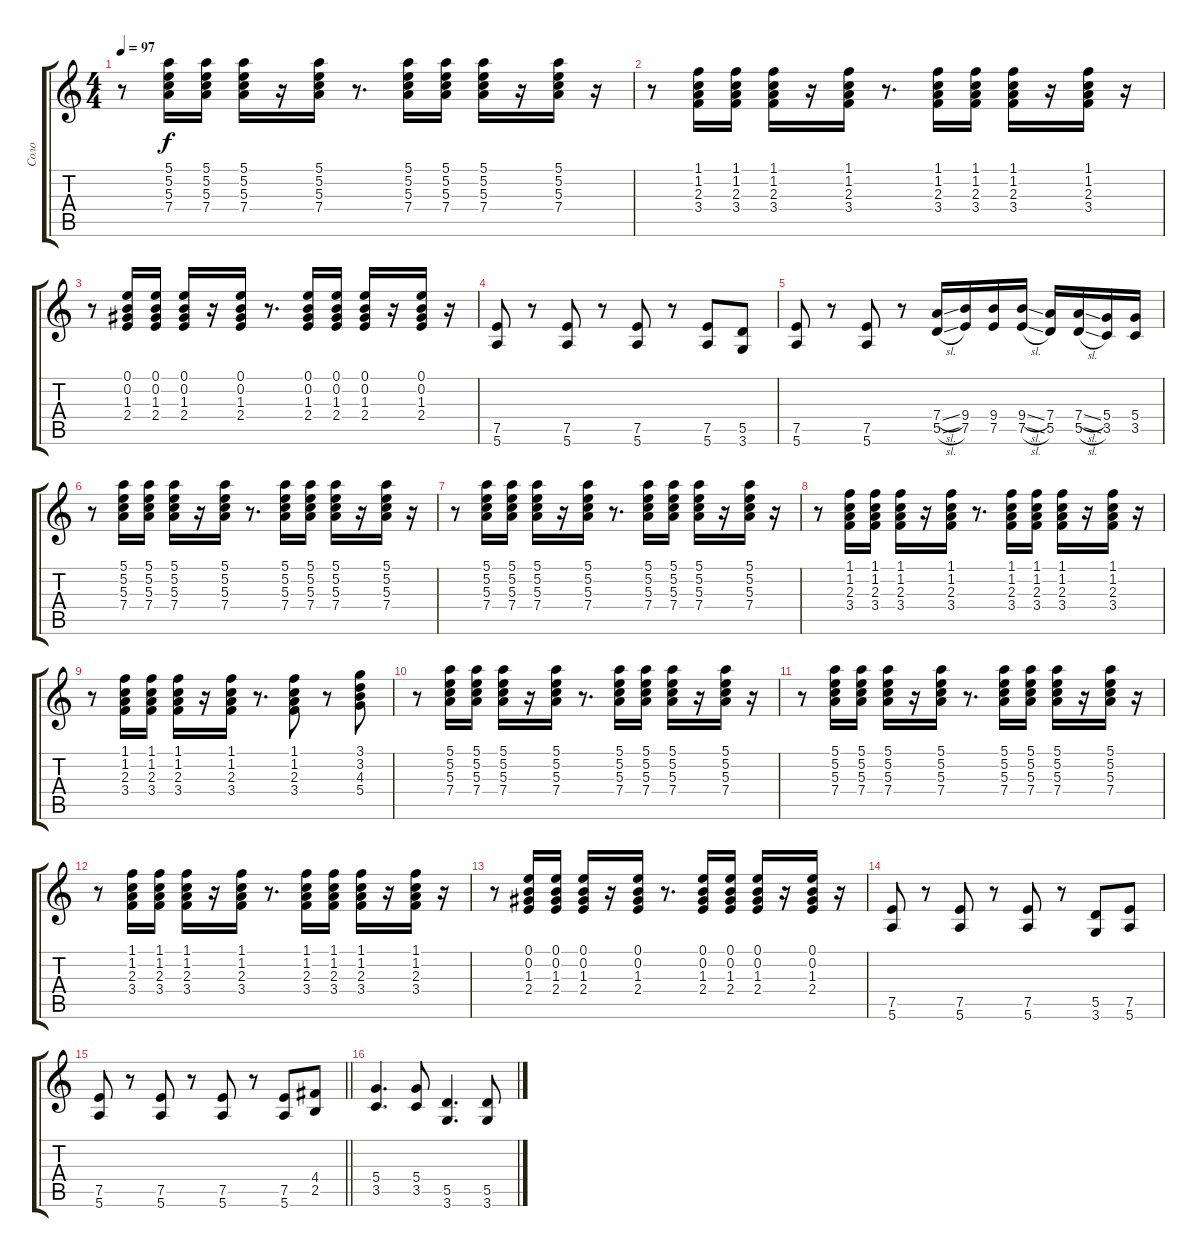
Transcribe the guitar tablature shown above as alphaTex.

\track ("Соло" "Соло") {instrument distortionguitar}
\staff {score tabs}
\tuning (E4 B3 G3 D3 A2 E2) {hide}
\ts (4 4)
\tempo 97
\clef g2
\ks c
r.8{dy f} (5.1 5.2 5.3 7.4).16 (5.1 5.2 5.3 7.4).16 (5.1 5.2 5.3 7.4).16 r.16 (5.1 5.2 5.3 7.4).16 r.8{d} (5.1 5.2 5.3 7.4).16 (5.1 5.2 5.3 7.4).16 (5.1 5.2 5.3 7.4).16 r.16 (5.1 5.2 5.3 7.4).16 r.16 |
r.8 (1.1 1.2 2.3 3.4).16 (1.1 1.2 2.3 3.4).16 (1.1 1.2 2.3 3.4).16 r.16 (1.1 1.2 2.3 3.4).16 r.8{d} (1.1 1.2 2.3 3.4).16 (1.1 1.2 2.3 3.4).16 (1.1 1.2 2.3 3.4).16 r.16 (1.1 1.2 2.3 3.4).16 r.16 |
r.8 (0.1 0.2 1.3 2.4).16 (0.1 0.2 1.3 2.4).16 (0.1 0.2 1.3 2.4).16 r.16 (0.1 0.2 1.3 2.4).16 r.8{d} (0.1 0.2 1.3 2.4).16 (0.1 0.2 1.3 2.4).16 (0.1 0.2 1.3 2.4).16 r.16 (0.1 0.2 1.3 2.4).16 r.16 |
(7.5 5.6).8{volume 14 instrument overdrivenguitar} r.8 (7.5 5.6).8 r.8 (7.5 5.6).8 r.8 (7.5 5.6).8 (5.5 3.6).8 |
(7.5 5.6).8 r.8 (7.5 5.6).8 r.8 (7.4{sl} 5.5{sl}).16 (9.4 7.5).16 (9.4 7.5).16 (9.4{sl} 7.5{sl}).16 (7.4 5.5).16 (7.4{sl} 5.5{sl}).16 (5.4 3.5).16 (5.4 3.5).16 |
r.8{instrument electricguitarclean} (5.1 5.2 5.3 7.4).16 (5.1 5.2 5.3 7.4).16 (5.1 5.2 5.3 7.4).16 r.16 (5.1 5.2 5.3 7.4).16 r.8{d} (5.1 5.2 5.3 7.4).16 (5.1 5.2 5.3 7.4).16 (5.1 5.2 5.3 7.4).16 r.16 (5.1 5.2 5.3 7.4).16 r.16 |
r.8 (5.1 5.2 5.3 7.4).16 (5.1 5.2 5.3 7.4).16 (5.1 5.2 5.3 7.4).16 r.16 (5.1 5.2 5.3 7.4).16 r.8{d} (5.1 5.2 5.3 7.4).16 (5.1 5.2 5.3 7.4).16 (5.1 5.2 5.3 7.4).16 r.16 (5.1 5.2 5.3 7.4).16 r.16 |
r.8 (1.1 1.2 2.3 3.4).16 (1.1 1.2 2.3 3.4).16 (1.1 1.2 2.3 3.4).16 r.16 (1.1 1.2 2.3 3.4).16 r.8{d} (1.1 1.2 2.3 3.4).16 (1.1 1.2 2.3 3.4).16 (1.1 1.2 2.3 3.4).16 r.16 (1.1 1.2 2.3 3.4).16 r.16 |
r.8 (1.1 1.2 2.3 3.4).16 (1.1 1.2 2.3 3.4).16 (1.1 1.2 2.3 3.4).16 r.16 (1.1 1.2 2.3 3.4).16 r.8{d} (1.1 1.2 2.3 3.4).8 r.8 (3.1 3.2 4.3 5.4).8 |
r.8 (5.1 5.2 5.3 7.4).16 (5.1 5.2 5.3 7.4).16 (5.1 5.2 5.3 7.4).16 r.16 (5.1 5.2 5.3 7.4).16 r.8{d} (5.1 5.2 5.3 7.4).16 (5.1 5.2 5.3 7.4).16 (5.1 5.2 5.3 7.4).16 r.16 (5.1 5.2 5.3 7.4).16 r.16 |
r.8 (5.1 5.2 5.3 7.4).16 (5.1 5.2 5.3 7.4).16 (5.1 5.2 5.3 7.4).16 r.16 (5.1 5.2 5.3 7.4).16 r.8{d} (5.1 5.2 5.3 7.4).16 (5.1 5.2 5.3 7.4).16 (5.1 5.2 5.3 7.4).16 r.16 (5.1 5.2 5.3 7.4).16 r.16 |
r.8 (1.1 1.2 2.3 3.4).16 (1.1 1.2 2.3 3.4).16 (1.1 1.2 2.3 3.4).16 r.16 (1.1 1.2 2.3 3.4).16 r.8{d} (1.1 1.2 2.3 3.4).16 (1.1 1.2 2.3 3.4).16 (1.1 1.2 2.3 3.4).16 r.16 (1.1 1.2 2.3 3.4).16 r.16 |
r.8 (0.1 0.2 1.3 2.4).16 (0.1 0.2 1.3 2.4).16 (0.1 0.2 1.3 2.4).16 r.16 (0.1 0.2 1.3 2.4).16 r.8{d} (0.1 0.2 1.3 2.4).16 (0.1 0.2 1.3 2.4).16 (0.1 0.2 1.3 2.4).16 r.16 (0.1 0.2 1.3 2.4).16 r.16 |
(7.5 5.6).8{volume 14 instrument overdrivenguitar} r.8 (7.5 5.6).8 r.8 (7.5 5.6).8 r.8 (5.5 3.6).8 (7.5 5.6).8 |
\barLineRight lightlight
(7.5 5.6).8 r.8 (7.5 5.6).8 r.8 (7.5 5.6).8 r.8 (7.5 5.6).8 (4.4 2.5).8 |
(5.4 3.5).4{d} (5.4 3.5).8 (5.5 3.6).4{d} (5.5 3.6).8
